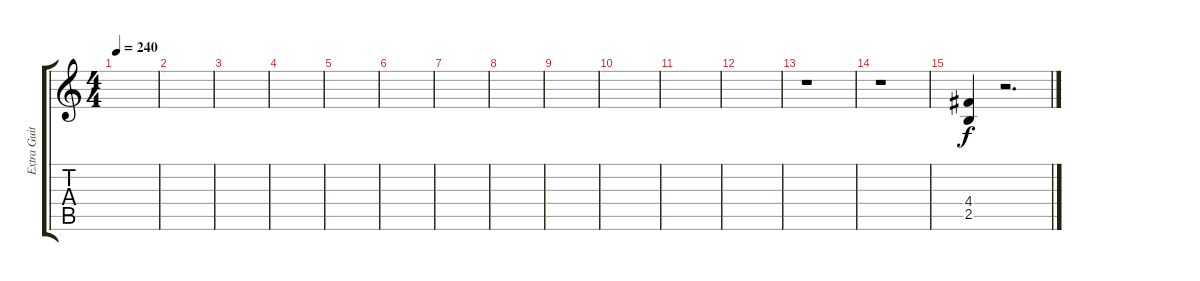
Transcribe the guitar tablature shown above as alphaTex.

\track ("Extra Guitar" "Extra Guit") {instrument distortionguitar}
\staff {score tabs}
\tuning (E4 B3 G3 D3 A2 E2) {hide}
\ts (4 4)
\tempo 240
\clef g2
\ks c
|
|
|
|
|
|
|
|
|
|
|
|
r.1 |
r.1 |
(4.4 2.5).4{dy f} r.2{d}
